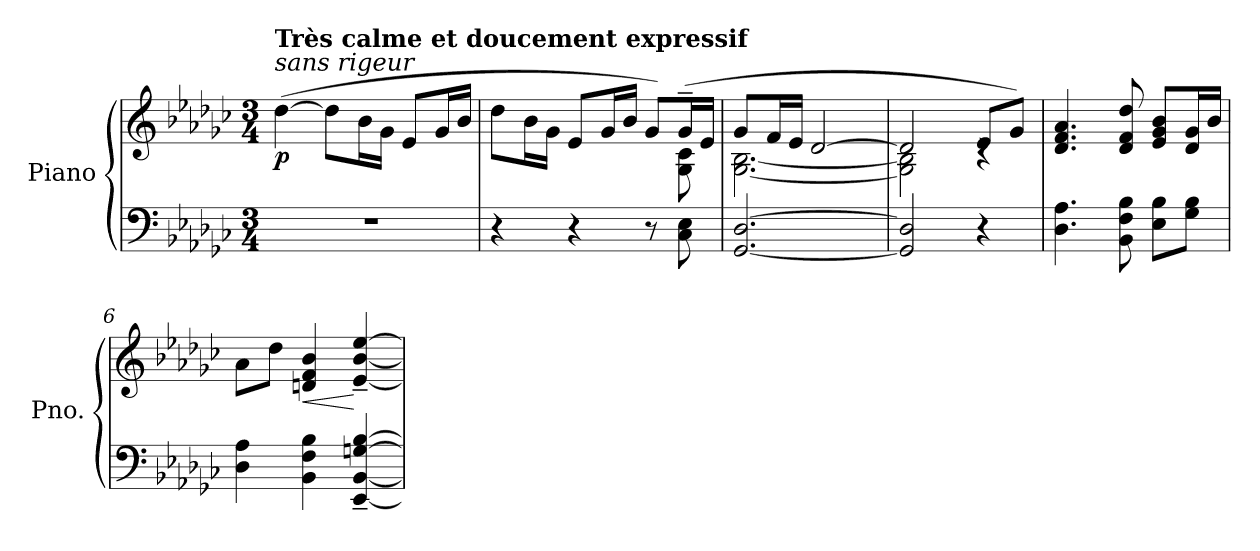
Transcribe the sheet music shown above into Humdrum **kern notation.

**kern	**kern	**dynam
*part1	*part1	*part1
*staff2	*staff1	*staff1/2
*I"Piano	*	*
*I'Pno.	*	*
*clefF4	*clefG2	*
*k[b-e-a-d-g-c-]	*k[b-e-a-d-g-c-]	*
*M3/4	*M3/4	*
*MM66	*MM66	*
=1	=1	=1
!	!LO:TX:a:i:t=sans rigeur	!
!	!LO:TX:a:B:t=Très calme et doucement expressif	!
!	!	!LO:DY:b
2.r	([4dd-\	p
.	8dd-\L]	.
.	16b-\L	.
.	16g-\JJ	.
.	8e-/L	.
.	16g-/L	.
.	16b-/JJ	.
=2	=2	=2
*	*^	*
4r	8dd-\L	2ryy	.
.	16b-\L	.	.
.	16g-\JJ	.	.
4r	8e-/L	.	.
.	16g-/L	.	.
.	16b-/JJ	.	.
8r	8g-/L)	8ryy	.
8C-\ 8E-\	(16g-~/L	8G-\ 8c-\	.
.	16e-/JJ	.	.
=3	=3	=3	=3
[2.GG-/ [2.D-/	8g-/L	[2.G-\ [2.B-\	.
.	16f/L	.	.
.	16e-/JJ	.	.
.	[2d-/	.	.
!!LO:LB:g=z	!!
=4	=4	=4	=4
2GG-/] 2D-/]	2d-/]	2G-\] 2B-\]	.
4r	8e-/L	4rc	.
.	8g-/J)	.	.
*	*v	*v	*
=5	=5	=5
4.D-\ 4.A-\	4.d-/ 4.f/ 4.a-/	.
8BB-\ 8F\ 8B-\	8d-/ 8f/ 8dd-/	.
8E-\ 8B-\L	8e-/ 8g-/ 8b-/L	.
8G-\ 8B-\J	16d-/ 16g-/L	.
.	16b-/JJ	.
=6	=6	=6
4D-\ 4A-\	8a-\L	.
.	8dd-\J	.
!	!	!LO:HP:b
4BB-\ 4F\ 4B-\	4dn/ 4f/ 4b-/	<
[4EE-/~ [4BB-/~ [4Gn/~ [4B-/~	[4e-/~ [4b-/~ [4ee-/~	[
=	=	=
*-	*-	*-
